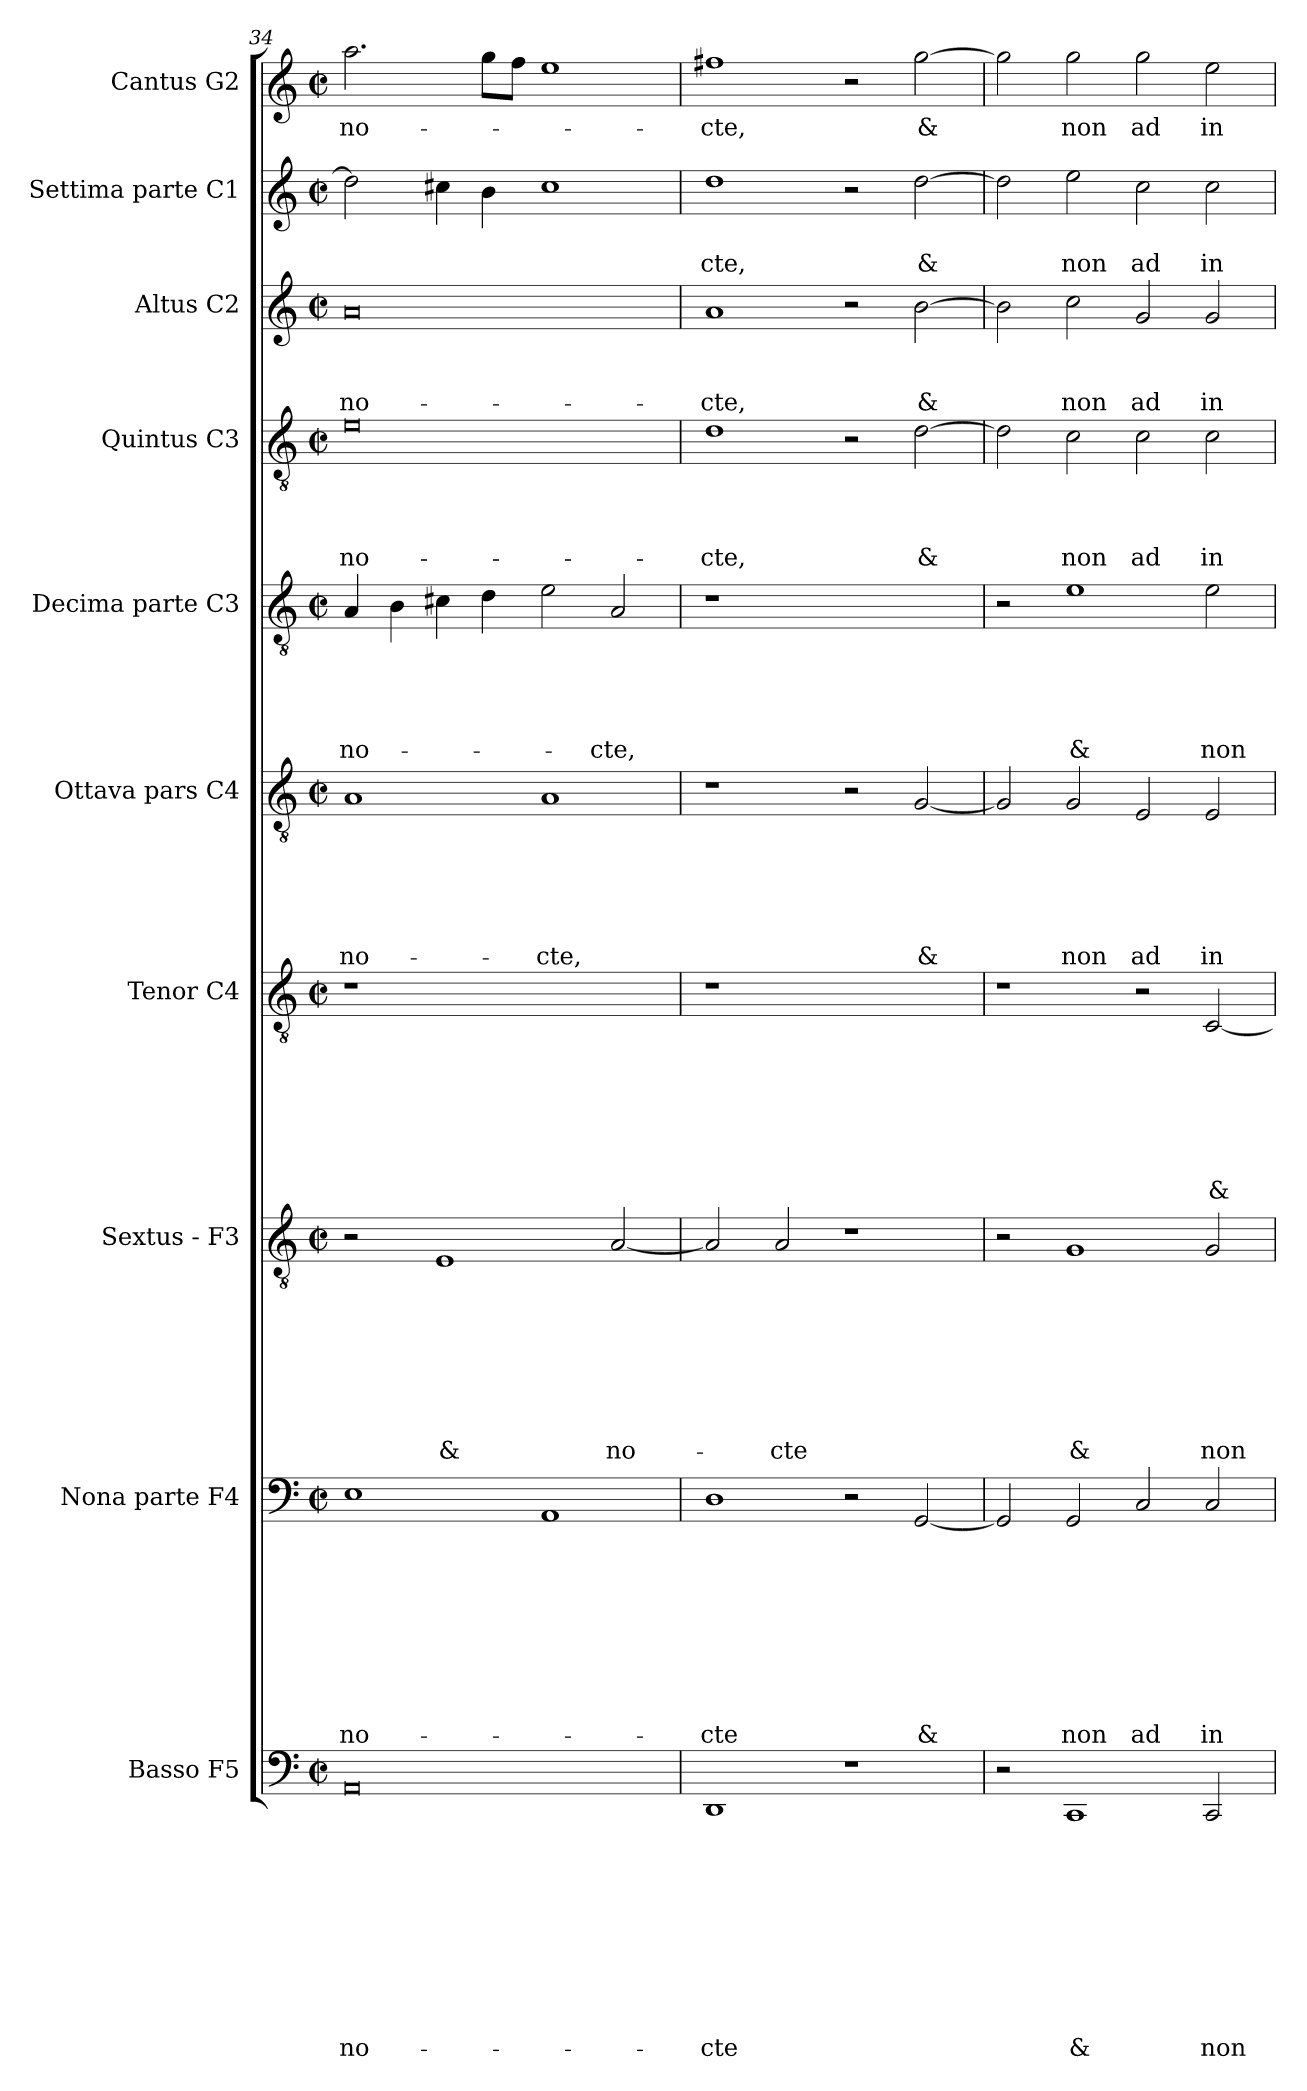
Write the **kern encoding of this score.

**kern	**text	**text	**text	**text	**text	**text	**text	**text	**text	**text	**kern	**text	**text	**text	**text	**text	**text	**text	**text	**text	**kern	**text	**text	**text	**text	**text	**text	**text	**text	**kern	**text	**text	**text	**text	**text	**text	**text	**kern	**text	**text	**text	**text	**text	**text	**kern	**text	**text	**text	**text	**text	**kern	**text	**text	**text	**text	**kern	**text	**text	**text	**kern	**text	**text	**kern	**text
*part10	*part10	*part10	*part10	*part10	*part10	*part10	*part10	*part10	*part10	*part10	*part9	*part9	*part9	*part9	*part9	*part9	*part9	*part9	*part9	*part9	*part8	*part8	*part8	*part8	*part8	*part8	*part8	*part8	*part8	*part7	*part7	*part7	*part7	*part7	*part7	*part7	*part7	*part6	*part6	*part6	*part6	*part6	*part6	*part6	*part5	*part5	*part5	*part5	*part5	*part5	*part4	*part4	*part4	*part4	*part4	*part3	*part3	*part3	*part3	*part2	*part2	*part2	*part1	*part1
*staff10	*staff10	*staff10	*staff10	*staff10	*staff10	*staff10	*staff10	*staff10	*staff10	*staff10	*staff9	*staff9	*staff9	*staff9	*staff9	*staff9	*staff9	*staff9	*staff9	*staff9	*staff8	*staff8	*staff8	*staff8	*staff8	*staff8	*staff8	*staff8	*staff8	*staff7	*staff7	*staff7	*staff7	*staff7	*staff7	*staff7	*staff7	*staff6	*staff6	*staff6	*staff6	*staff6	*staff6	*staff6	*staff5	*staff5	*staff5	*staff5	*staff5	*staff5	*staff4	*staff4	*staff4	*staff4	*staff4	*staff3	*staff3	*staff3	*staff3	*staff2	*staff2	*staff2	*staff1	*staff1
*I"Basso F5	*	*	*	*	*	*	*	*	*	*	*I"Nona parte F4	*	*	*	*	*	*	*	*	*	*I"Sextus - F3	*	*	*	*	*	*	*	*	*I"Tenor C4	*	*	*	*	*	*	*	*I"Ottava pars C4	*	*	*	*	*	*	*I"Decima parte C3	*	*	*	*	*	*I"Quintus C3	*	*	*	*	*I"Altus C2	*	*	*	*I"Settima parte C1	*	*	*I"Cantus G2	*
*I'B1	*	*	*	*	*	*	*	*	*	*	*	*	*	*	*	*	*	*	*	*	*	*	*	*	*	*	*	*	*	*I'T1	*	*	*	*	*	*	*	*	*	*	*	*	*	*	*	*	*	*	*	*	*	*	*	*	*	*I'A1	*	*	*	*I'C2	*	*	*I'C1	*
*clefF4	*	*	*	*	*	*	*	*	*	*	*clefF4	*	*	*	*	*	*	*	*	*	*clefGv2	*	*	*	*	*	*	*	*	*clefGv2	*	*	*	*	*	*	*	*clefGv2	*	*	*	*	*	*	*clefGv2	*	*	*	*	*	*clefGv2	*	*	*	*	*clefG2	*	*	*	*clefG2	*	*	*clefG2	*
*k[]	*	*	*	*	*	*	*	*	*	*	*k[]	*	*	*	*	*	*	*	*	*	*k[]	*	*	*	*	*	*	*	*	*k[]	*	*	*	*	*	*	*	*k[]	*	*	*	*	*	*	*k[]	*	*	*	*	*	*k[]	*	*	*	*	*k[]	*	*	*	*k[]	*	*	*k[]	*
*C:	*	*	*	*	*	*	*	*	*	*	*C:	*	*	*	*	*	*	*	*	*	*C:	*	*	*	*	*	*	*	*	*C:	*	*	*	*	*	*	*	*C:	*	*	*	*	*	*	*C:	*	*	*	*	*	*C:	*	*	*	*	*C:	*	*	*	*C:	*	*	*C:	*
*M2/2	*	*	*	*	*	*	*	*	*	*	*M2/2	*	*	*	*	*	*	*	*	*	*M2/2	*	*	*	*	*	*	*	*	*M2/2	*	*	*	*	*	*	*	*M2/2	*	*	*	*	*	*	*M2/2	*	*	*	*	*	*M2/2	*	*	*	*	*M2/2	*	*	*	*M2/2	*	*	*M2/2	*
*met(c|)	*	*	*	*	*	*	*	*	*	*	*met(c|)	*	*	*	*	*	*	*	*	*	*met(c|)	*	*	*	*	*	*	*	*	*met(c|)	*	*	*	*	*	*	*	*met(c|)	*	*	*	*	*	*	*met(c|)	*	*	*	*	*	*met(c|)	*	*	*	*	*met(c|)	*	*	*	*met(c|)	*	*	*met(c|)	*
=34	=34	=34	=34	=34	=34	=34	=34	=34	=34	=34	=34	=34	=34	=34	=34	=34	=34	=34	=34	=34	=34	=34	=34	=34	=34	=34	=34	=34	=34	=34	=34	=34	=34	=34	=34	=34	=34	=34	=34	=34	=34	=34	=34	=34	=34	=34	=34	=34	=34	=34	=34	=34	=34	=34	=34	=34	=34	=34	=34	=34	=34	=34	=34	=34
!	!	!	!	!	!	!	!	!	!	!LO:LY:b	!	!	!	!	!	!	!	!	!	!LO:LY:b	!	!	!	!	!	!	!	!	!	!	!	!	!	!	!	!	!	!	!	!	!	!	!	!LO:LY:b	!	!	!	!	!	!LO:LY:b	!	!	!	!	!LO:LY:b	!	!	!	!LO:LY:b	!	!	!	!	!LO:LY:b
0AA	.	.	.	.	.	.	.	.	.	no-	1E	.	.	.	.	.	.	.	.	no-	2r	.	.	.	.	.	.	.	.	1r	.	.	.	.	.	.	.	1A	.	.	.	.	.	no-	4A/	.	.	.	.	no-	0e	.	.	.	no-	0a	.	.	no-	2dd\]	.	.	2.aa\	no-
.	.	.	.	.	.	.	.	.	.	.	.	.	.	.	.	.	.	.	.	.	.	.	.	.	.	.	.	.	.	.	.	.	.	.	.	.	.	.	.	.	.	.	.	.	4B\	.	.	.	.	.	.	.	.	.	.	.	.	.	.	.	.	.	.	.
!	!	!	!	!	!	!	!	!	!	!	!	!	!	!	!	!	!	!	!	!	!	!	!	!	!	!	!	!	!LO:LY:b	!	!	!	!	!	!	!	!	!	!	!	!	!	!	!	!	!	!	!	!	!	!	!	!	!	!	!	!	!	!	!	!	!	!	!
.	.	.	.	.	.	.	.	.	.	.	.	.	.	.	.	.	.	.	.	.	1E	.	.	.	.	.	.	.	&	.	.	.	.	.	.	.	.	.	.	.	.	.	.	.	4c#X\	.	.	.	.	.	.	.	.	.	.	.	.	.	.	4cc#X\	.	.	.	.
.	.	.	.	.	.	.	.	.	.	.	.	.	.	.	.	.	.	.	.	.	.	.	.	.	.	.	.	.	.	.	.	.	.	.	.	.	.	.	.	.	.	.	.	.	4d\	.	.	.	.	.	.	.	.	.	.	.	.	.	.	4b\	.	.	8gg\L	.
.	.	.	.	.	.	.	.	.	.	.	.	.	.	.	.	.	.	.	.	.	.	.	.	.	.	.	.	.	.	.	.	.	.	.	.	.	.	.	.	.	.	.	.	.	.	.	.	.	.	.	.	.	.	.	.	.	.	.	.	.	.	.	8ff\J	.
!	!	!	!	!	!	!	!	!	!	!	!	!	!	!	!	!	!	!	!	!	!	!	!	!	!	!	!	!	!	!	!	!	!	!	!	!	!	!	!	!	!	!	!	!LO:LY:b	!	!	!	!	!	!	!	!	!	!	!	!	!	!	!	!	!	!	!	!
.	.	.	.	.	.	.	.	.	.	.	1AA	.	.	.	.	.	.	.	.	.	.	.	.	.	.	.	.	.	.	1ryy	.	.	.	.	.	.	.	1A	.	.	.	.	.	-cte,	2e\	.	.	.	.	.	.	.	.	.	.	.	.	.	.	1cc#	.	.	1ee	.
!	!	!	!	!	!	!	!	!	!	!	!	!	!	!	!	!	!	!	!	!	!	!	!	!	!	!	!	!	!LO:LY:b	!	!	!	!	!	!	!	!	!	!	!	!	!	!	!	!	!	!	!	!	!LO:LY:b	!	!	!	!	!	!	!	!	!	!	!	!	!	!
.	.	.	.	.	.	.	.	.	.	.	.	.	.	.	.	.	.	.	.	.	[2A/	.	.	.	.	.	.	.	no-	.	.	.	.	.	.	.	.	.	.	.	.	.	.	.	2A/	.	.	.	.	-cte,	.	.	.	.	.	.	.	.	.	.	.	.	.	.
=35	=35	=35	=35	=35	=35	=35	=35	=35	=35	=35	=35	=35	=35	=35	=35	=35	=35	=35	=35	=35	=35	=35	=35	=35	=35	=35	=35	=35	=35	=35	=35	=35	=35	=35	=35	=35	=35	=35	=35	=35	=35	=35	=35	=35	=35	=35	=35	=35	=35	=35	=35	=35	=35	=35	=35	=35	=35	=35	=35	=35	=35	=35	=35	=35
!	!	!	!	!	!	!	!	!	!	!LO:LY:b	!	!	!	!	!	!	!	!	!	!LO:LY:b	!	!	!	!	!	!	!	!	!	!	!	!	!	!	!	!	!	!	!	!	!	!	!	!	!	!	!	!	!	!	!	!	!	!	!LO:LY:b	!	!	!	!LO:LY:b	!	!	!LO:LY:b	!	!LO:LY:b
1DD	.	.	.	.	.	.	.	.	.	-cte	1D	.	.	.	.	.	.	.	.	-cte	2A/]	.	.	.	.	.	.	.	.	1r	.	.	.	.	.	.	.	1r	.	.	.	.	.	.	1r	.	.	.	.	.	1d	.	.	.	-cte,	1a	.	.	-cte,	1dd	.	-cte,	1ff#X	-cte,
!	!	!	!	!	!	!	!	!	!	!	!	!	!	!	!	!	!	!	!	!	!	!	!	!	!	!	!	!	!LO:LY:b	!	!	!	!	!	!	!	!	!	!	!	!	!	!	!	!	!	!	!	!	!	!	!	!	!	!	!	!	!	!	!	!	!	!	!
.	.	.	.	.	.	.	.	.	.	.	.	.	.	.	.	.	.	.	.	.	2A/	.	.	.	.	.	.	.	-cte	.	.	.	.	.	.	.	.	.	.	.	.	.	.	.	.	.	.	.	.	.	.	.	.	.	.	.	.	.	.	.	.	.	.	.
1r	.	.	.	.	.	.	.	.	.	.	2r	.	.	.	.	.	.	.	.	.	1r	.	.	.	.	.	.	.	.	1ryy	.	.	.	.	.	.	.	2r	.	.	.	.	.	.	1ryy	.	.	.	.	.	2r	.	.	.	.	2r	.	.	.	2r	.	.	2r	.
!	!	!	!	!	!	!	!	!	!	!	!	!	!	!	!	!	!	!	!	!LO:LY:b	!	!	!	!	!	!	!	!	!	!	!	!	!	!	!	!	!	!	!	!	!	!	!	!LO:LY:b	!	!	!	!	!	!	!	!	!	!	!LO:LY:b	!	!	!	!LO:LY:b	!	!	!LO:LY:b	!	!LO:LY:b
.	.	.	.	.	.	.	.	.	.	.	[2GG/	.	.	.	.	.	.	.	.	&	.	.	.	.	.	.	.	.	.	.	.	.	.	.	.	.	.	[2G/	.	.	.	.	.	&	.	.	.	.	.	.	[2d\	.	.	.	&	[2b\	.	.	&	[2dd\	.	&	[2gg\	&
=36	=36	=36	=36	=36	=36	=36	=36	=36	=36	=36	=36	=36	=36	=36	=36	=36	=36	=36	=36	=36	=36	=36	=36	=36	=36	=36	=36	=36	=36	=36	=36	=36	=36	=36	=36	=36	=36	=36	=36	=36	=36	=36	=36	=36	=36	=36	=36	=36	=36	=36	=36	=36	=36	=36	=36	=36	=36	=36	=36	=36	=36	=36	=36	=36
2r	.	.	.	.	.	.	.	.	.	.	2GG/]	.	.	.	.	.	.	.	.	.	2r	.	.	.	.	.	.	.	.	1r	.	.	.	.	.	.	.	2G/]	.	.	.	.	.	.	2r	.	.	.	.	.	2d\]	.	.	.	.	2b\]	.	.	.	2dd\]	.	.	2gg\]	.
!	!	!	!	!	!	!	!	!	!	!LO:LY:b	!	!	!	!	!	!	!	!	!	!LO:LY:b	!	!	!	!	!	!	!	!	!LO:LY:b	!	!	!	!	!	!	!	!	!	!	!	!	!	!	!LO:LY:b	!	!	!	!	!	!LO:LY:b	!	!	!	!	!LO:LY:b	!	!	!	!LO:LY:b	!	!	!LO:LY:b	!	!LO:LY:b
1CC	.	.	.	.	.	.	.	.	.	&	2GG/	.	.	.	.	.	.	.	.	non	1G	.	.	.	.	.	.	.	&	.	.	.	.	.	.	.	.	2G/	.	.	.	.	.	non	1e	.	.	.	.	&	2c\	.	.	.	non	2cc\	.	.	non	2ee\	.	non	2gg\	non
!	!	!	!	!	!	!	!	!	!	!	!	!	!	!	!	!	!	!	!	!LO:LY:b	!	!	!	!	!	!	!	!	!	!	!	!	!	!	!	!	!	!	!	!	!	!	!	!LO:LY:b	!	!	!	!	!	!	!	!	!	!	!LO:LY:b	!	!	!	!LO:LY:b	!	!	!LO:LY:b	!	!LO:LY:b
.	.	.	.	.	.	.	.	.	.	.	2C/	.	.	.	.	.	.	.	.	ad	.	.	.	.	.	.	.	.	.	2r	.	.	.	.	.	.	.	2E/	.	.	.	.	.	ad	.	.	.	.	.	.	2c\	.	.	.	ad	2g/	.	.	ad	2cc\	.	ad	2gg\	ad
!	!	!	!	!	!	!	!	!	!	!LO:LY:b	!	!	!	!	!	!	!	!	!	!LO:LY:b	!	!	!	!	!	!	!	!	!LO:LY:b	!	!	!	!	!	!	!	!LO:LY:b	!	!	!	!	!	!	!LO:LY:b	!	!	!	!	!	!LO:LY:b	!	!	!	!	!LO:LY:b	!	!	!	!LO:LY:b	!	!	!LO:LY:b	!	!LO:LY:b
2CC/	.	.	.	.	.	.	.	.	.	non	2C/	.	.	.	.	.	.	.	.	in-	2G/	.	.	.	.	.	.	.	non	[2C/	.	.	.	.	.	.	&	2E/	.	.	.	.	.	in-	2e\	.	.	.	.	non	2c\	.	.	.	in-	2g/	.	.	in-	2cc\	.	in-	2ee\	in-
=	=	=	=	=	=	=	=	=	=	=	=	=	=	=	=	=	=	=	=	=	=	=	=	=	=	=	=	=	=	=	=	=	=	=	=	=	=	=	=	=	=	=	=	=	=	=	=	=	=	=	=	=	=	=	=	=	=	=	=	=	=	=	=	=
*-	*-	*-	*-	*-	*-	*-	*-	*-	*-	*-	*-	*-	*-	*-	*-	*-	*-	*-	*-	*-	*-	*-	*-	*-	*-	*-	*-	*-	*-	*-	*-	*-	*-	*-	*-	*-	*-	*-	*-	*-	*-	*-	*-	*-	*-	*-	*-	*-	*-	*-	*-	*-	*-	*-	*-	*-	*-	*-	*-	*-	*-	*-	*-	*-
